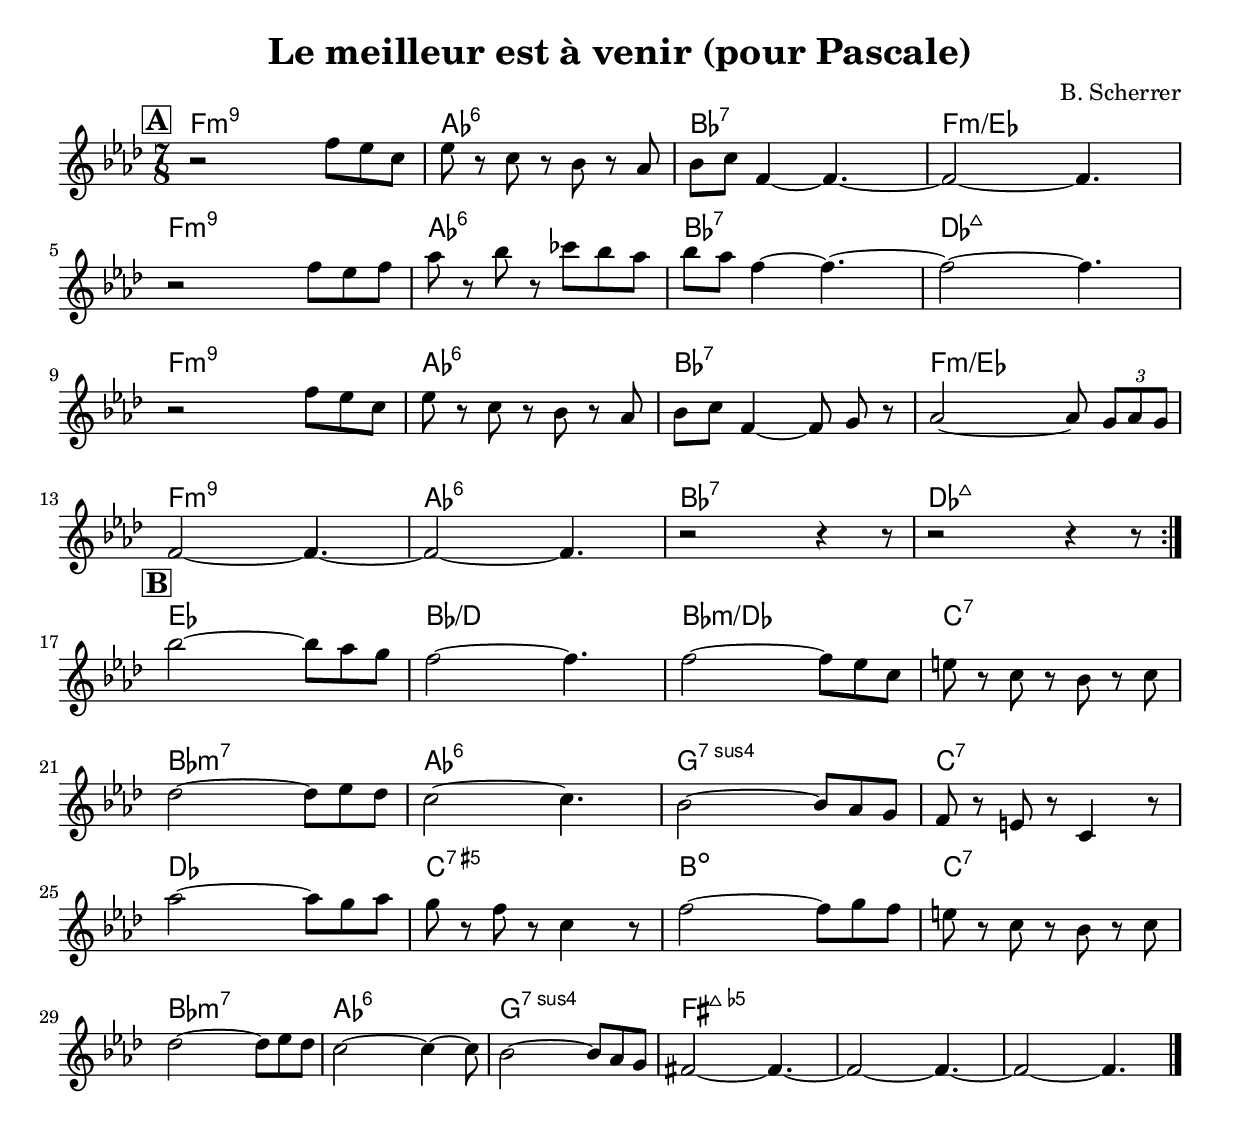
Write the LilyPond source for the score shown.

\version "2.18.2"	

noteCibleTransposition =   c   % c         % d pour Si b %  a, pour Mi b

ton = ""

indent = 0

themea = \relative c'' {
  r2 f8[ ees c] ees8 r8 c8 r8 bes8 r8 aes | bes[ c]  f,4~ f4.~ | f2~ f4. | \break
  r2 f'8[ ees f] aes8 r8 bes8 r8 ces[ bes aes] | bes[ aes] f4~ f4.~ | f2~ f4.  | \break
  r2 f8[ ees c] ees8 r8 c8 r8 bes8 r8 aes | bes[ c]  f,4~ f8 g8 r8 aes2~ aes8 \tuplet 3/2 {g8 aes g} | \break
  f2~ f4.~ | f2~ f4. | r2 r4 r8 | r2 r4 r8
}

melodie =  \relative c''{
  \key aes \major
  \numericTimeSignature
  \time 7/8
  \mark \markup {\box \bold A}
  \repeat volta 2 { \themea } \break
  \mark \markup {\box \bold B}
  bes'2~ bes8[ aes g] f2~ f4. | f2~ f8[ ees c] e r c r bes r c8 | \break
  des2~ des8[ ees des] c2~ c4. | bes2~ bes8[ aes g] f r e r c4 r8 | \break
  aes''2~ aes8[ g aes] g r f r c4 r8 | f2~ f8[ g f] e r c r bes r c8 | \break
  des2~ des8[ ees des] c2~ c4~ c8 | bes2~ bes8[ aes g] fis2~ fis4.~  | fis2~ fis4.~  | fis2~ fis4. \bar "|." \break
%  \mark \markup {\box \bold A'}
%  \themea
}


harma =  \chordmode{
  \repeat unfold 2 {
    f1:min9  aes:6 | bes:7  f:min/ees |
    f:min9  aes:6 | bes:7  des:maj7 |
  }
}

harmonie =  \chordmode{
  \time 7/8
  \tuplet 8/7 {
    \repeat volta 2 { \harma}
    ees bes/d | bes:min/des c:7 | bes:min7 aes:6 | g:sus7 c:7
    des c:5+.7 | b:3-.5- c:7 | bes:min7 aes:6 | g:sus7 fis:maj7.5- | s
%    \harma
    
  }
}



\header {
  title = #(string-append "Le meilleur est à venir (pour Pascale)" ton )
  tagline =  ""
  composer = "B. Scherrer"
}



\score{
  <<
    \new ChordNames {
      \transpose c \noteCibleTransposition{
	\harmonie
      }
    }
    \new Staff { 
      \transpose c \noteCibleTransposition {
      \melodie
      }
    }
  >>
  \layout{ \context {      \Score      proportionalNotationDuration = #(ly:make-moment 4 30     )   } }
}






\score {
  <<
    \new Staff \with {midiInstrument = #"tenor sax"}<< \unfoldRepeats{\melodie 
                                 }  >>
    \new Staff \with {midiInstrument = #"acoustic grand"} << \unfoldRepeats{\harmonie
                          } >> 
  >>
\midi{ \tempo 4 = 190 }
}